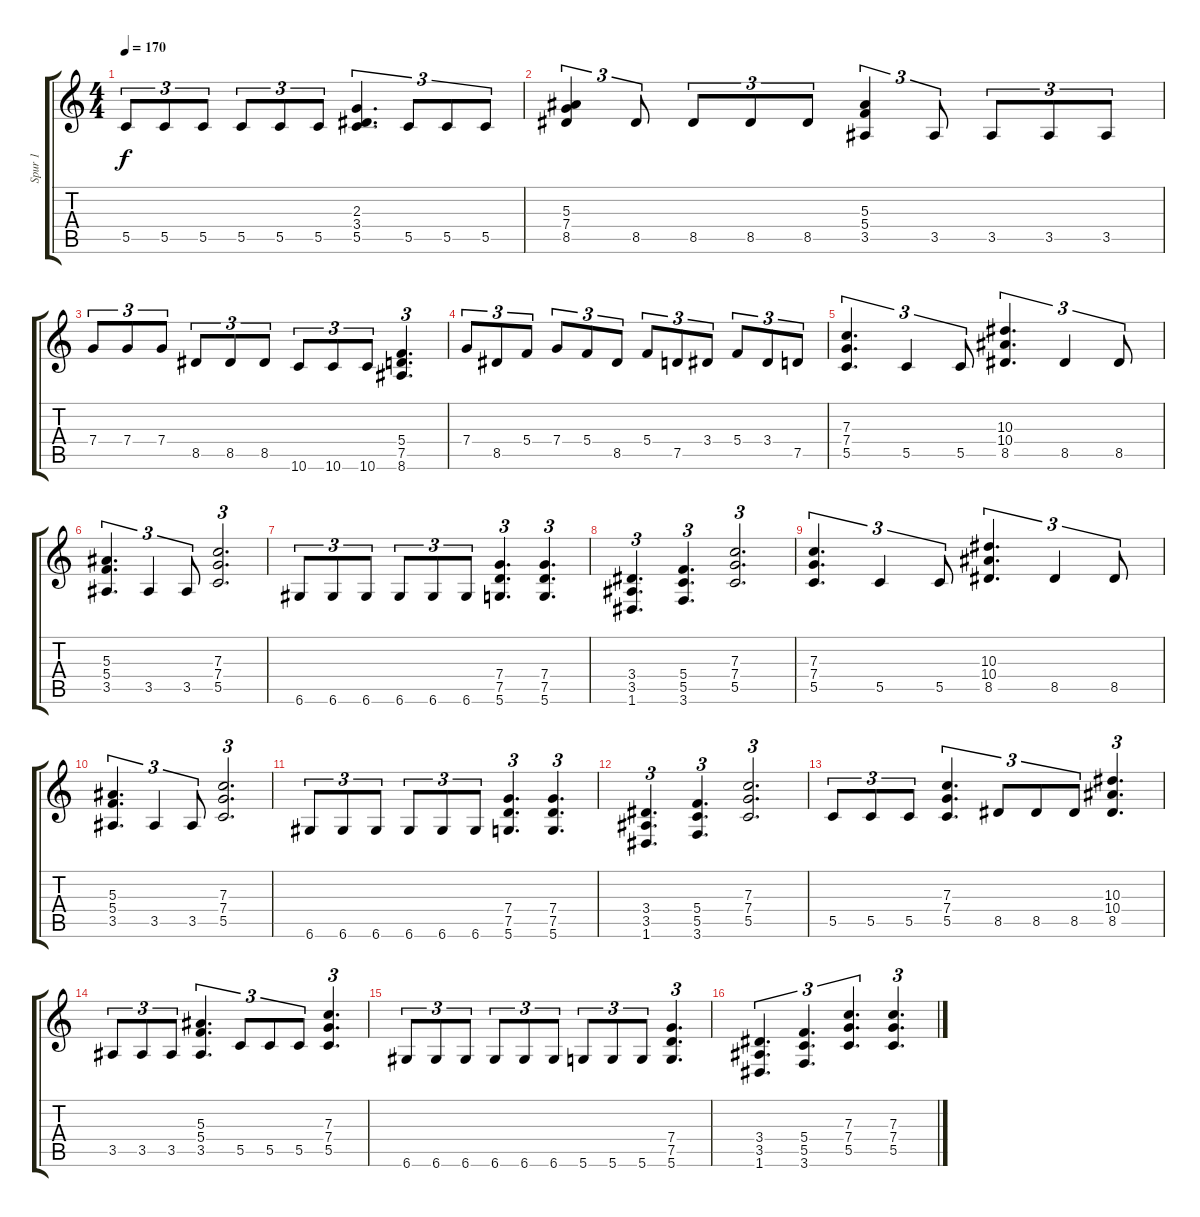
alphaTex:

\track ("Spur 1" "Spur 1") {instrument distortionguitar}
\staff {score tabs}
\tuning (D4 A3 F3 C3 G2 D2) {hide}
\ts (4 4)
\tempo 170
\clef g2
\ks c
5.5.8{tu (3 2) dy f} 5.5.8{tu (3 2)} 5.5.8{tu (3 2)} 5.5.8{tu (3 2)} 5.5.8{tu (3 2)} 5.5.8{tu (3 2)} (2.3 3.4 5.5).4{d tu (3 2)} 5.5.8{tu (3 2)} 5.5.8{tu (3 2)} 5.5.8{tu (3 2)} |
(5.3 7.4 8.5).4{tu (3 2)} 8.5.8{tu (3 2)} 8.5.8{tu (3 2)} 8.5.8{tu (3 2)} 8.5.8{tu (3 2)} (5.3 5.4 3.5).4{tu (3 2)} 3.5.8{tu (3 2)} 3.5.8{tu (3 2)} 3.5.8{tu (3 2)} 3.5.8{tu (3 2)} |
7.4.8{tu (3 2)} 7.4.8{tu (3 2)} 7.4.8{tu (3 2)} 8.5.8{tu (3 2)} 8.5.8{tu (3 2)} 8.5.8{tu (3 2)} 10.6.8{tu (3 2)} 10.6.8{tu (3 2)} 10.6.8{tu (3 2)} (5.4 7.5 8.6).4{d tu (3 2)} |
7.4.8{tu (3 2)} 8.5.8{tu (3 2)} 5.4.8{tu (3 2)} 7.4.8{tu (3 2)} 5.4.8{tu (3 2)} 8.5.8{tu (3 2)} 5.4.8{tu (3 2)} 7.5.8{tu (3 2)} 3.4.8{tu (3 2)} 5.4.8{tu (3 2)} 3.4.8{tu (3 2)} 7.5.8{tu (3 2)} |
(7.3 7.4 5.5).4{d tu (3 2)} 5.5.4{tu (3 2)} 5.5.8{tu (3 2)} (10.3 10.4 8.5).4{d tu (3 2)} 8.5.4{tu (3 2)} 8.5.8{tu (3 2)} |
(5.3 5.4 3.5).4{d tu (3 2)} 3.5.4{tu (3 2)} 3.5.8{tu (3 2)} (7.3 7.4 5.5).2{d tu (3 2)} |
6.6.8{tu (3 2)} 6.6.8{tu (3 2)} 6.6.8{tu (3 2)} 6.6.8{tu (3 2)} 6.6.8{tu (3 2)} 6.6.8{tu (3 2)} (7.4 7.5 5.6).4{d tu (3 2)} (7.4 7.5 5.6).4{d tu (3 2)} |
(3.4 3.5 1.6).4{d tu (3 2)} (5.4 5.5 3.6).4{d tu (3 2)} (7.3 7.4 5.5).2{d tu (3 2)} |
(7.3 7.4 5.5).4{d tu (3 2)} 5.5.4{tu (3 2)} 5.5.8{tu (3 2)} (10.3 10.4 8.5).4{d tu (3 2)} 8.5.4{tu (3 2)} 8.5.8{tu (3 2)} |
(5.3 5.4 3.5).4{d tu (3 2)} 3.5.4{tu (3 2)} 3.5.8{tu (3 2)} (7.3 7.4 5.5).2{d tu (3 2)} |
6.6.8{tu (3 2)} 6.6.8{tu (3 2)} 6.6.8{tu (3 2)} 6.6.8{tu (3 2)} 6.6.8{tu (3 2)} 6.6.8{tu (3 2)} (7.4 7.5 5.6).4{d tu (3 2)} (7.4 7.5 5.6).4{d tu (3 2)} |
(3.4 3.5 1.6).4{d tu (3 2)} (5.4 5.5 3.6).4{d tu (3 2)} (7.3 7.4 5.5).2{d tu (3 2)} |
5.5.8{tu (3 2)} 5.5.8{tu (3 2)} 5.5.8{tu (3 2)} (7.3 7.4 5.5).4{d tu (3 2)} 8.5.8{tu (3 2)} 8.5.8{tu (3 2)} 8.5.8{tu (3 2)} (10.3 10.4 8.5).4{d tu (3 2)} |
3.5.8{tu (3 2)} 3.5.8{tu (3 2)} 3.5.8{tu (3 2)} (5.3 5.4 3.5).4{d tu (3 2)} 5.5.8{tu (3 2)} 5.5.8{tu (3 2)} 5.5.8{tu (3 2)} (7.3 7.4 5.5).4{d tu (3 2)} |
6.6.8{tu (3 2)} 6.6.8{tu (3 2)} 6.6.8{tu (3 2)} 6.6.8{tu (3 2)} 6.6.8{tu (3 2)} 6.6.8{tu (3 2)} 5.6.8{tu (3 2)} 5.6.8{tu (3 2)} 5.6.8{tu (3 2)} (7.4 7.5 5.6).4{d tu (3 2)} |
(3.4 3.5 1.6).4{d tu (3 2)} (5.4 5.5 3.6).4{d tu (3 2)} (7.3 7.4 5.5).4{d tu (3 2)} (7.3 7.4 5.5).4{d tu (3 2)}
